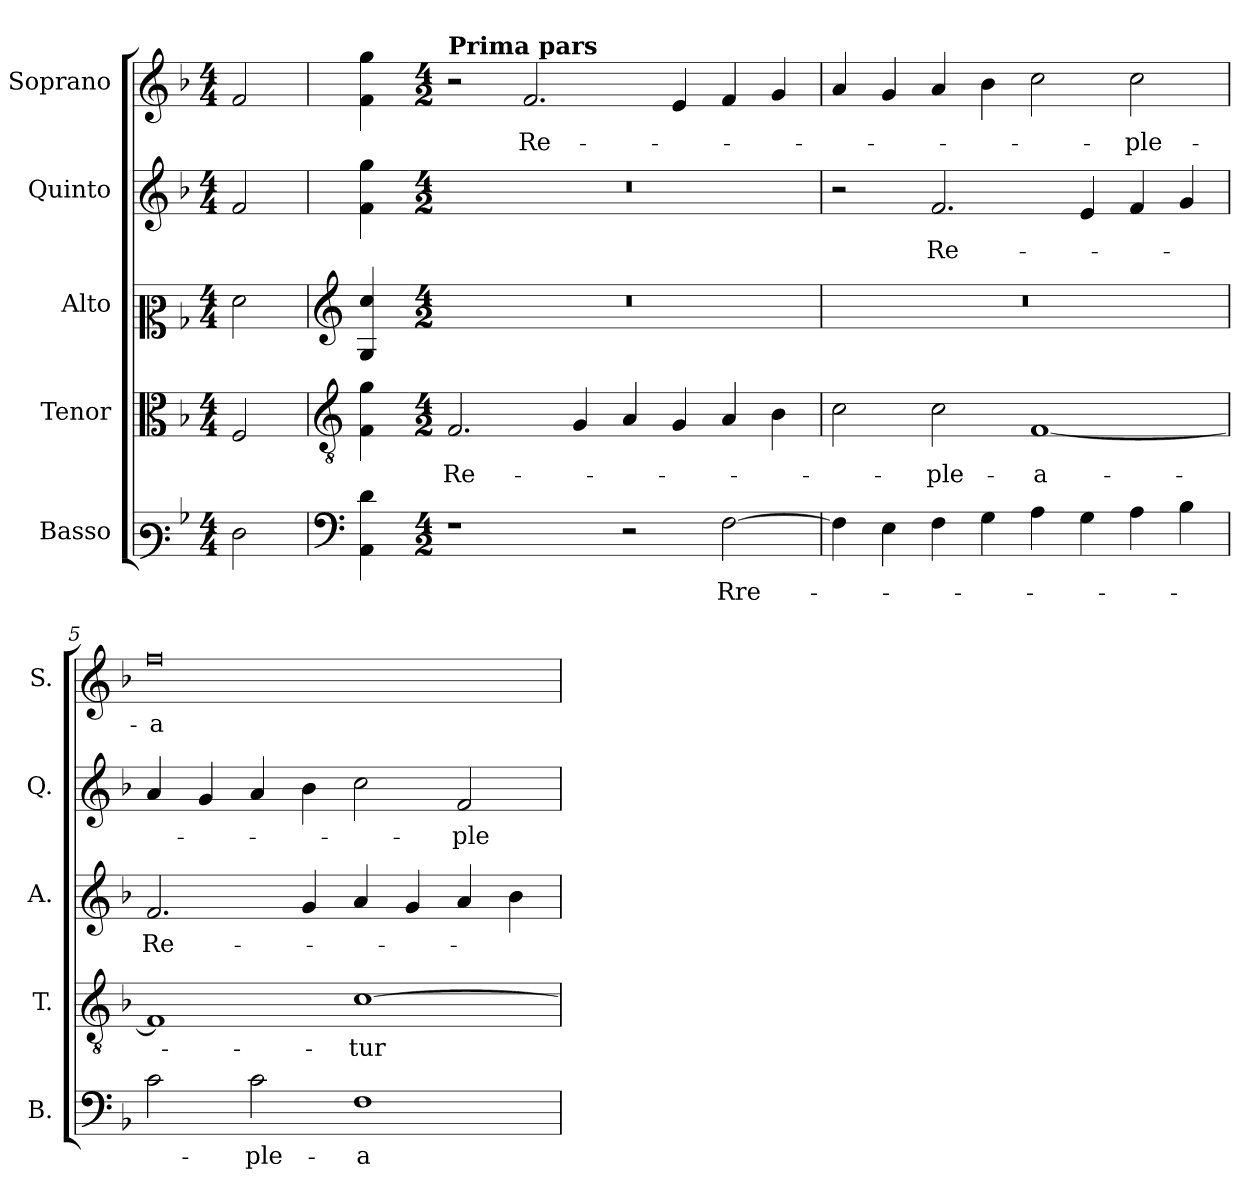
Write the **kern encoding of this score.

**kern	**text	**kern	**text	**kern	**text	**kern	**text	**kern	**text
*part5	*part5	*part4	*part4	*part3	*part3	*part2	*part2	*part1	*part1
*staff5	*staff5	*staff4	*staff4	*staff3	*staff3	*staff2	*staff2	*staff1	*staff1
*I"Basso	*	*I"Tenor	*	*I"Alto	*	*I"Quinto	*	*I"Soprano	*
*I'B.	*	*I'T.	*	*I'A.	*	*I'Q.	*	*I'S.	*
!!LO:PB:g=z
*clefF3	*	*clefC3	*	*clefC2	*	*clefG2	*	*clefG2	*
*	*	*ITrd7c12	*	*	*	*	*	*	*
*k[b-]	*	*k[b-]	*	*k[b-]	*	*k[b-]	*	*k[b-]	*
*F:	*	*F:	*	*F:	*	*F:	*	*F:	*
*M4/4	*	*M4/4	*	*M4/4	*	*M4/4	*	*M4/4	*
=1	=1	=1	=1	=1	=1	=1	=1	=1	=1
!LO:N:head=open	!	!LO:N:head=open	!	!LO:N:head=open	!	!LO:N:head=open	!	!LO:N:head=open	!
2Fi\	.	2FFi/	.	2fi\	.	2fi/	.	2fi/	.
=2	=2	=2	=2	=2	=2	=2	=2	=2	=2
*clefF4	*	*clefGv2	*	*clefG2	*	*	*	*	*
4AAi\ 4di	.	4FFi\ 4Gi	.	4Gi/ 4cci	.	4fi\ 4ggi	.	4fi\ 4ggi	.
=3-	=3-	=3-	=3-	=3-	=3-	=3-	=3-	=3-	=3-
*M4/2	*	*M4/2	*	*M4/2	*	*M4/2	*	*M4/2	*
!	!	!	!	!	!	!	!	!LO:TX:a:B:t=Prima pars	!
!	!	!	!LO:LY:b:color=#000000	!LO:N:vis=1	!	!LO:N:vis=1	!	!	!
1r	.	2.FFi/	Re-	0r	.	0r	.	2r	.
!	!	!	!	!	!	!	!	!	!LO:LY:b:color=#000000
.	.	.	.	.	.	.	.	2.fi/	Re-
.	.	4GGi/	.	.	.	.	.	.	.
2r	.	4AAi/	.	.	.	.	.	.	.
.	.	4GGi/	.	.	.	.	.	4ei/	.
!	!LO:LY:b:color=#000000	!	!	!	!	!	!	!	!
[2Fi\	Rre-	4AAi/	.	.	.	.	.	4fi/	.
.	.	4BB-i\	.	.	.	.	.	4gi/	.
=4	=4	=4	=4	=4	=4	=4	=4	=4	=4
!	!	!	!	!LO:N:vis=1	!	!	!	!	!
4Fi\]	.	2Ci\	.	0r	.	2r	.	4ai/	.
4Ei\	.	.	.	.	.	.	.	4gi/	.
!	!	!	!LO:LY:b:color=#000000	!	!	!	!	!	!
!	!	!	!	!	!	!	!LO:LY:b:color=#000000	!	!
4Fi\	.	2Ci\	-ple-	.	.	2.fi/	Re-	4ai/	.
4Gi\	.	.	.	.	.	.	.	4b-i\	.
!	!	!	!LO:LY:b:color=#000000	!	!	!	!	!	!
4Ai\	.	[1FFi	-a-	.	.	.	.	2cci\	.
4Gi\	.	.	.	.	.	4ei/	.	.	.
!	!	!	!	!	!	!	!	!	!LO:LY:b:color=#000000
4Ai\	.	.	.	.	.	4fi/	.	2cci\	-ple-
4B-i\	.	.	.	.	.	4gi/	.	.	.
=5	=5	=5	=5	=5	=5	=5	=5	=5	=5
!	!	!	!	!	!LO:LY:b:color=#000000	!	!	!	!
!	!	!	!	!	!	!	!	!	!LO:LY:b:color=#000000
2ci\	.	1FFi]	.	2.fi/	Re-	4ai/	.	0ffi	-a-
.	.	.	.	.	.	4gi/	.	.	.
!	!LO:LY:b:color=#000000	!	!	!	!	!	!	!	!
2ci\	-ple-	.	.	.	.	4ai/	.	.	.
.	.	.	.	4gi/	.	4b-i\	.	.	.
!	!LO:LY:b:color=#000000	!	!	!	!	!	!	!	!
!	!	!	!LO:LY:b:color=#000000	!	!	!	!	!	!
1Fi	-a-	[1Ci	-tur	4ai/	.	2cci\	.	.	.
.	.	.	.	4gi/	.	.	.	.	.
!	!	!	!	!	!	!	!LO:LY:b:color=#000000	!	!
.	.	.	.	4ai/	.	2fi/	-ple-	.	.
.	.	.	.	4b-i\	.	.	.	.	.
=	=	=	=	=	=	=	=	=	=
*-	*-	*-	*-	*-	*-	*-	*-	*-	*-
